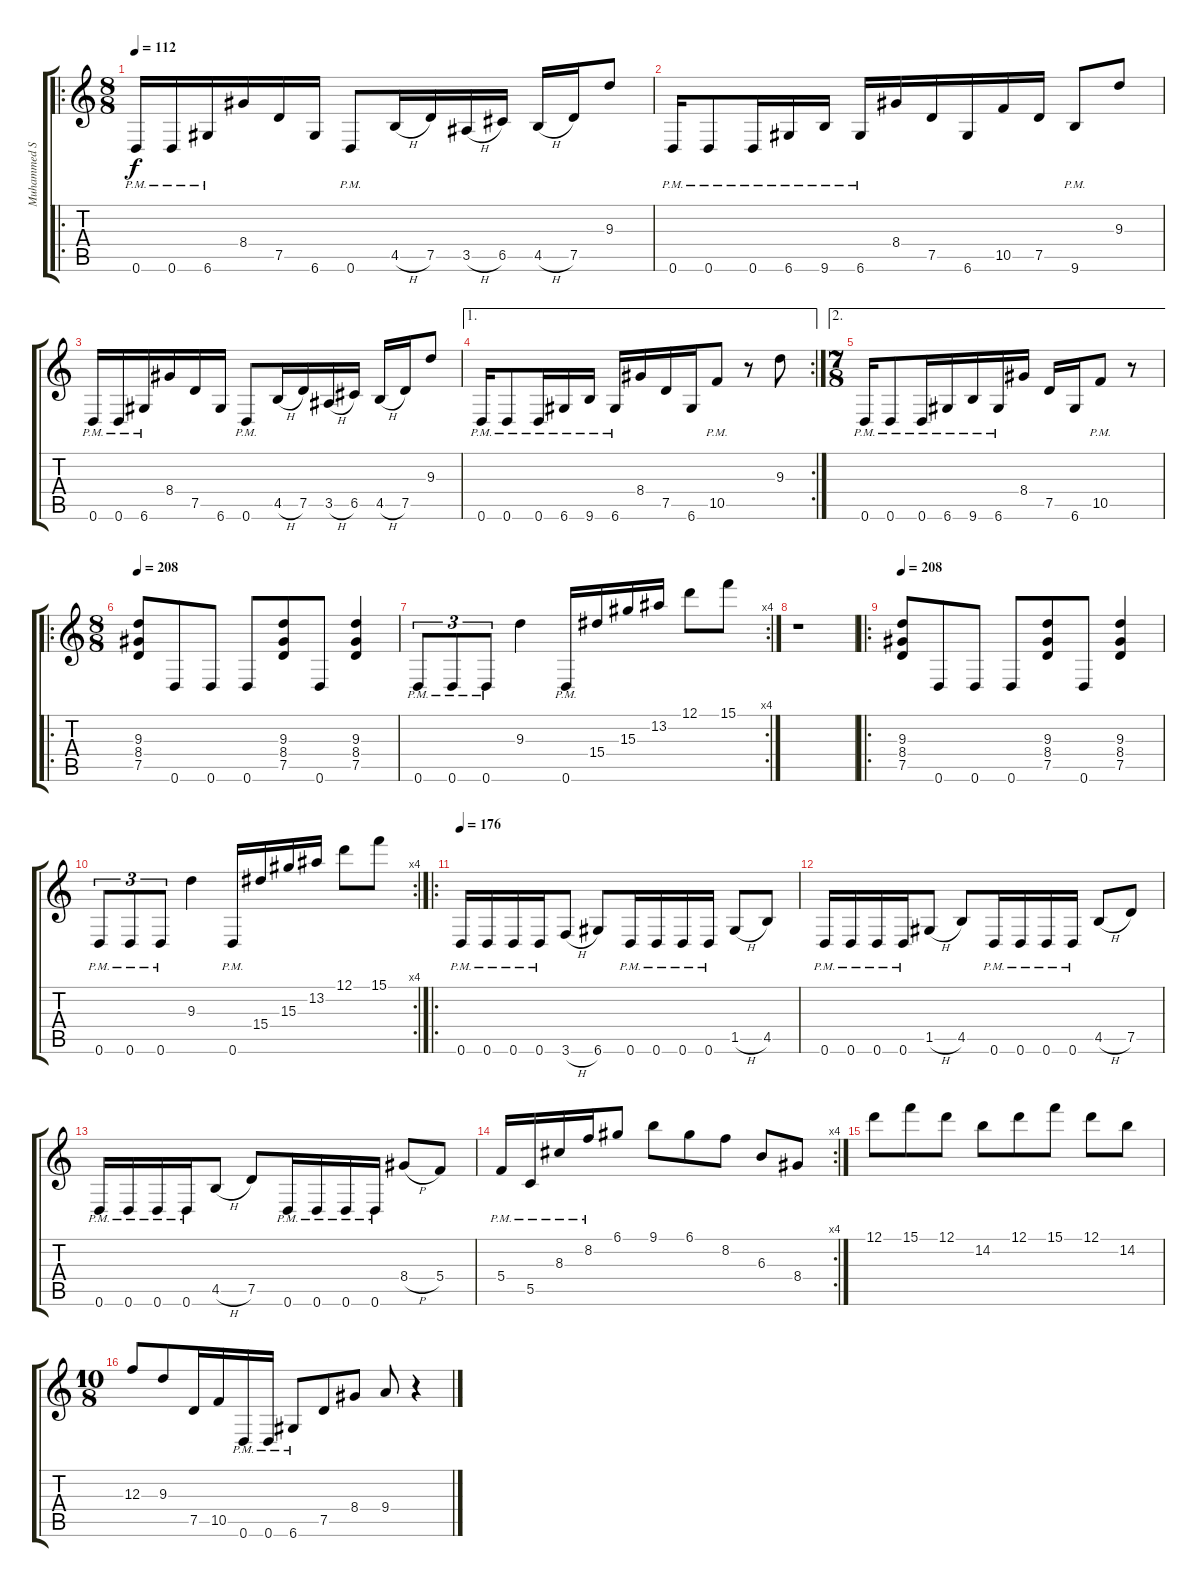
\track ("Muhammed Suicmez" "Muhammed S") {instrument distortionguitar}
\staff {score tabs}
\tuning (D4 A3 F3 C3 G2 D2) {hide}
\ro
\ts (8 8)
\tempo 112
\clef g2
\ks c
0.6{pm}.16{dy f} 0.6{pm}.16 6.6{pm}.16 8.4.16 7.5.16 6.6.16 0.6{pm}.8 4.5{h}.16 7.5.16 3.5{h}.16 6.5.16 4.5{h}.16 7.5.16 9.3.8 |
0.6{pm}.16 0.6{pm}.8 0.6{pm}.16 6.6{pm}.16 9.6{pm}.16 6.6{pm}.16 8.4.16 7.5.16 6.6.16 10.5.16 7.5.16 9.6{pm}.8 9.3.8 |
0.6{pm}.16 0.6{pm}.16 6.6{pm}.16 8.4.16 7.5.16 6.6.16 0.6{pm}.8 4.5{h}.16 7.5.16 3.5{h}.16 6.5.16 4.5{h}.16 7.5.16 9.3.8 |
\ae 1
\rc 2
0.6{pm}.16 0.6{pm}.8 0.6{pm}.16 6.6{pm}.16 9.6{pm}.16 6.6{pm}.16 8.4.16 7.5.16 6.6.16 10.5{pm}.8 r.8 9.3.8 |
\ae 2
\ts (7 8)
0.6{pm}.16 0.6{pm}.8 0.6{pm}.16 6.6{pm}.16 9.6{pm}.16 6.6{pm}.16 8.4.16 7.5.16 6.6.16 10.5{pm}.8 r.8 |
\ro
\ts (8 8)
\tempo 208
(9.3 8.4 7.5).8 0.6.8 0.6.8 0.6.8 (9.3 8.4 7.5).8 0.6.8 (9.3 8.4 7.5).4 |
\rc 4
0.6{pm}.8{tu (3 2)} 0.6{pm}.8{tu (3 2)} 0.6{pm}.8{tu (3 2)} 9.3.4 0.6{pm}.16 15.4.16 15.3.16 13.2.16 12.1.8 15.1.8 |
r.1 |
\ro
\tempo 208
(9.3 8.4 7.5).8 0.6.8 0.6.8 0.6.8 (9.3 8.4 7.5).8 0.6.8 (9.3 8.4 7.5).4 |
\rc 4
0.6{pm}.8{tu (3 2)} 0.6{pm}.8{tu (3 2)} 0.6{pm}.8{tu (3 2)} 9.3.4 0.6{pm}.16 15.4.16 15.3.16 13.2.16 12.1.8 15.1.8 |
\ro
\tempo 176
0.6{pm}.16 0.6{pm}.16 0.6{pm}.16 0.6{pm}.16 3.6{h}.8 6.6.8 0.6{pm}.16 0.6{pm}.16 0.6{pm}.16 0.6{pm}.16 1.5{h}.8 4.5.8 |
0.6{pm}.16 0.6{pm}.16 0.6{pm}.16 0.6{pm}.16 1.5{h}.8 4.5.8 0.6{pm}.16 0.6{pm}.16 0.6{pm}.16 0.6{pm}.16 4.5{h}.8 7.5.8 |
0.6{pm}.16 0.6{pm}.16 0.6{pm}.16 0.6{pm}.16 4.5{h}.8 7.5.8 0.6{pm}.16 0.6{pm}.16 0.6{pm}.16 0.6{pm}.16 8.4{h}.8 5.4.8 |
\rc 4
5.4{pm}.16 5.5{pm}.16 8.3{pm}.16 8.2{pm}.16 6.1.8 9.1.8 6.1.8 8.2.8 6.3.8 8.4.8 |
12.1.8 15.1.8 12.1.8 14.2.8 12.1.8 15.1.8 12.1.8 14.2.8 |
\ts (10 8)
12.3.8 9.3.8 7.5.16 10.5.16 0.6{pm}.16 0.6{pm}.16 6.6{pm}.8 7.5.8 8.4.8 9.4.8 r.4
